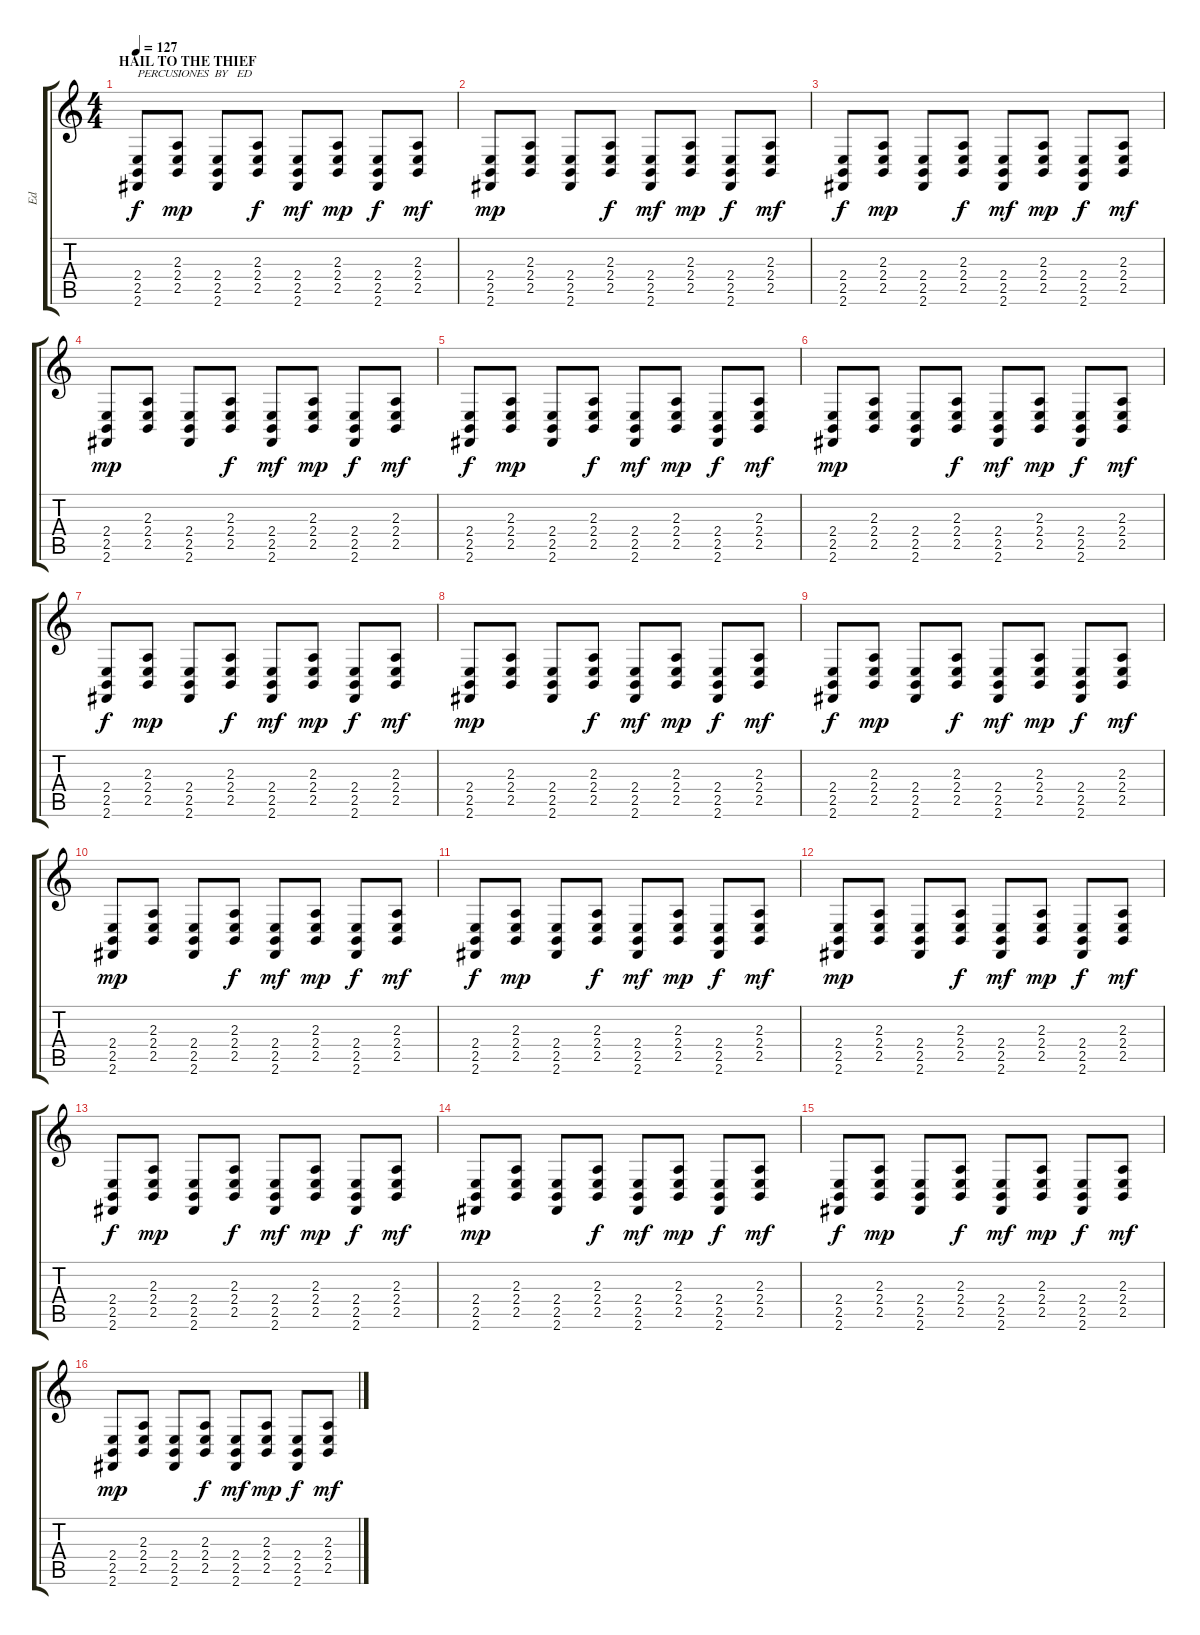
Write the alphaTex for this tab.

\track ("Ed" "Ed") {instrument melodictom}
\staff {score tabs}
\tuning (E4 B3 G3 D3 A2 E2) {hide}
\ts (4 4)
\section ("" "HAIL TO THE THIEF")
\tempo 127
\clef g2
\ks c
(2.4 2.5 2.6).8{txt "PERCUSIONES  BY   ED" dy f instrument melodictom} (2.3 2.4 2.5).8{dy mp} (2.4 2.5 2.6).8 (2.3 2.4 2.5).8{dy f} (2.4 2.5 2.6).8{dy mf} (2.3 2.4 2.5).8{dy mp} (2.4 2.5 2.6).8{dy f} (2.3 2.4 2.5).8{dy mf} |
(2.4 2.5 2.6).8{dy mp} (2.3 2.4 2.5).8 (2.4 2.5 2.6).8 (2.3 2.4 2.5).8{dy f} (2.4 2.5 2.6).8{dy mf} (2.3 2.4 2.5).8{dy mp} (2.4 2.5 2.6).8{dy f} (2.3 2.4 2.5).8{dy mf} |
(2.4 2.5 2.6).8{dy f} (2.3 2.4 2.5).8{dy mp} (2.4 2.5 2.6).8 (2.3 2.4 2.5).8{dy f} (2.4 2.5 2.6).8{dy mf} (2.3 2.4 2.5).8{dy mp} (2.4 2.5 2.6).8{dy f} (2.3 2.4 2.5).8{dy mf} |
(2.4 2.5 2.6).8{dy mp} (2.3 2.4 2.5).8 (2.4 2.5 2.6).8 (2.3 2.4 2.5).8{dy f} (2.4 2.5 2.6).8{dy mf} (2.3 2.4 2.5).8{dy mp} (2.4 2.5 2.6).8{dy f} (2.3 2.4 2.5).8{dy mf} |
(2.4 2.5 2.6).8{dy f} (2.3 2.4 2.5).8{dy mp} (2.4 2.5 2.6).8 (2.3 2.4 2.5).8{dy f} (2.4 2.5 2.6).8{dy mf} (2.3 2.4 2.5).8{dy mp} (2.4 2.5 2.6).8{dy f} (2.3 2.4 2.5).8{dy mf} |
(2.4 2.5 2.6).8{dy mp} (2.3 2.4 2.5).8 (2.4 2.5 2.6).8 (2.3 2.4 2.5).8{dy f} (2.4 2.5 2.6).8{dy mf} (2.3 2.4 2.5).8{dy mp} (2.4 2.5 2.6).8{dy f} (2.3 2.4 2.5).8{dy mf} |
(2.4 2.5 2.6).8{dy f} (2.3 2.4 2.5).8{dy mp} (2.4 2.5 2.6).8 (2.3 2.4 2.5).8{dy f} (2.4 2.5 2.6).8{dy mf} (2.3 2.4 2.5).8{dy mp} (2.4 2.5 2.6).8{dy f} (2.3 2.4 2.5).8{dy mf} |
(2.4 2.5 2.6).8{dy mp} (2.3 2.4 2.5).8 (2.4 2.5 2.6).8 (2.3 2.4 2.5).8{dy f} (2.4 2.5 2.6).8{dy mf} (2.3 2.4 2.5).8{dy mp} (2.4 2.5 2.6).8{dy f} (2.3 2.4 2.5).8{dy mf} |
(2.4 2.5 2.6).8{dy f} (2.3 2.4 2.5).8{dy mp} (2.4 2.5 2.6).8 (2.3 2.4 2.5).8{dy f} (2.4 2.5 2.6).8{dy mf} (2.3 2.4 2.5).8{dy mp} (2.4 2.5 2.6).8{dy f} (2.3 2.4 2.5).8{dy mf} |
(2.4 2.5 2.6).8{dy mp} (2.3 2.4 2.5).8 (2.4 2.5 2.6).8 (2.3 2.4 2.5).8{dy f} (2.4 2.5 2.6).8{dy mf} (2.3 2.4 2.5).8{dy mp} (2.4 2.5 2.6).8{dy f} (2.3 2.4 2.5).8{dy mf} |
(2.4 2.5 2.6).8{dy f} (2.3 2.4 2.5).8{dy mp} (2.4 2.5 2.6).8 (2.3 2.4 2.5).8{dy f} (2.4 2.5 2.6).8{dy mf} (2.3 2.4 2.5).8{dy mp} (2.4 2.5 2.6).8{dy f} (2.3 2.4 2.5).8{dy mf} |
(2.4 2.5 2.6).8{dy mp} (2.3 2.4 2.5).8 (2.4 2.5 2.6).8 (2.3 2.4 2.5).8{dy f} (2.4 2.5 2.6).8{dy mf} (2.3 2.4 2.5).8{dy mp} (2.4 2.5 2.6).8{dy f} (2.3 2.4 2.5).8{dy mf} |
(2.4 2.5 2.6).8{dy f} (2.3 2.4 2.5).8{dy mp} (2.4 2.5 2.6).8 (2.3 2.4 2.5).8{dy f} (2.4 2.5 2.6).8{dy mf} (2.3 2.4 2.5).8{dy mp} (2.4 2.5 2.6).8{dy f} (2.3 2.4 2.5).8{dy mf} |
(2.4 2.5 2.6).8{dy mp} (2.3 2.4 2.5).8 (2.4 2.5 2.6).8 (2.3 2.4 2.5).8{dy f} (2.4 2.5 2.6).8{dy mf} (2.3 2.4 2.5).8{dy mp} (2.4 2.5 2.6).8{dy f} (2.3 2.4 2.5).8{dy mf} |
(2.4 2.5 2.6).8{dy f} (2.3 2.4 2.5).8{dy mp} (2.4 2.5 2.6).8 (2.3 2.4 2.5).8{dy f} (2.4 2.5 2.6).8{dy mf} (2.3 2.4 2.5).8{dy mp} (2.4 2.5 2.6).8{dy f} (2.3 2.4 2.5).8{dy mf} |
(2.4 2.5 2.6).8{dy mp} (2.3 2.4 2.5).8 (2.4 2.5 2.6).8 (2.3 2.4 2.5).8{dy f} (2.4 2.5 2.6).8{dy mf} (2.3 2.4 2.5).8{dy mp} (2.4 2.5 2.6).8{dy f} (2.3 2.4 2.5).8{dy mf}
